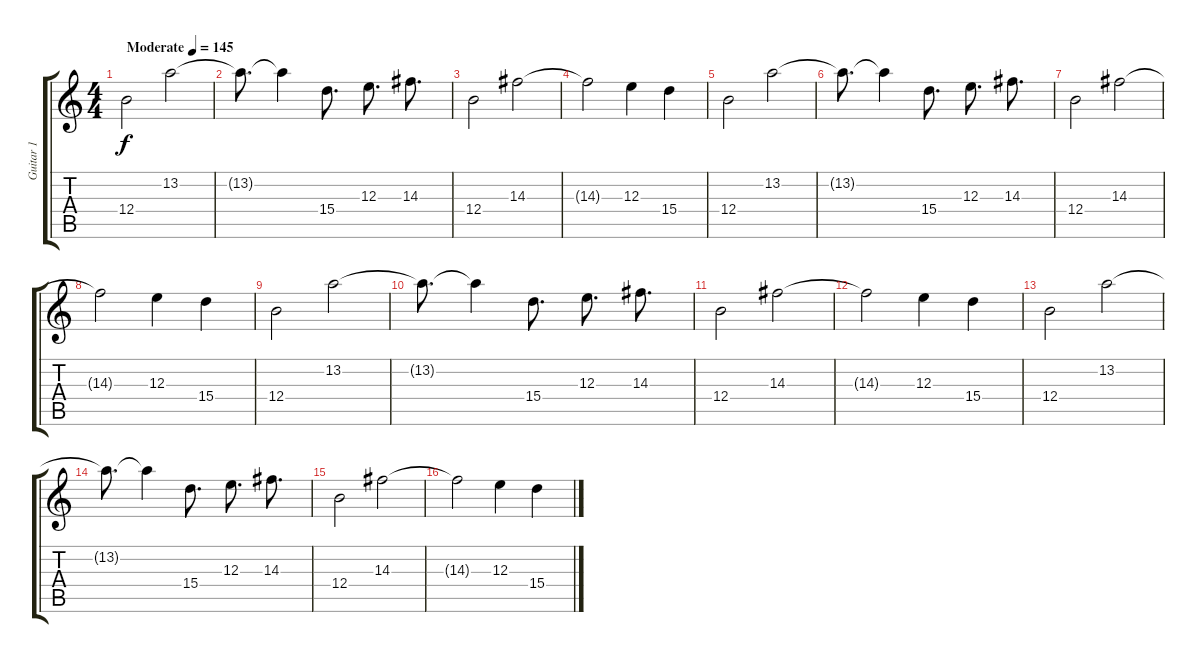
\track ("Guitar 1" "Guitar 1") {instrument distortionguitar}
\staff {score tabs}
\tuning (Db4 Ab3 E3 B2 Gb2 B1) {hide}
\ts (4 4)
\tempo (145 "Moderate")
\clef g2
\ks c
12.4.2{dy f instrument distortionguitar} 13.2.2 |
13.2{t}.8{d} 13.2{t}.4 15.4.8{d} 12.3.8{d} 14.3.8{d} |
12.4.2 14.3.2 |
14.3{t}.2 12.3.4 15.4.4 |
12.4.2 13.2.2 |
13.2{t}.8{d} 13.2{t}.4 15.4.8{d} 12.3.8{d} 14.3.8{d} |
12.4.2 14.3.2 |
14.3{t}.2 12.3.4 15.4.4 |
12.4.2 13.2.2 |
13.2{t}.8{d} 13.2{t}.4 15.4.8{d} 12.3.8{d} 14.3.8{d} |
12.4.2 14.3.2 |
14.3{t}.2 12.3.4 15.4.4 |
12.4.2 13.2.2 |
13.2{t}.8{d} 13.2{t}.4 15.4.8{d} 12.3.8{d} 14.3.8{d} |
12.4.2 14.3.2 |
14.3{t}.2 12.3.4 15.4.4
